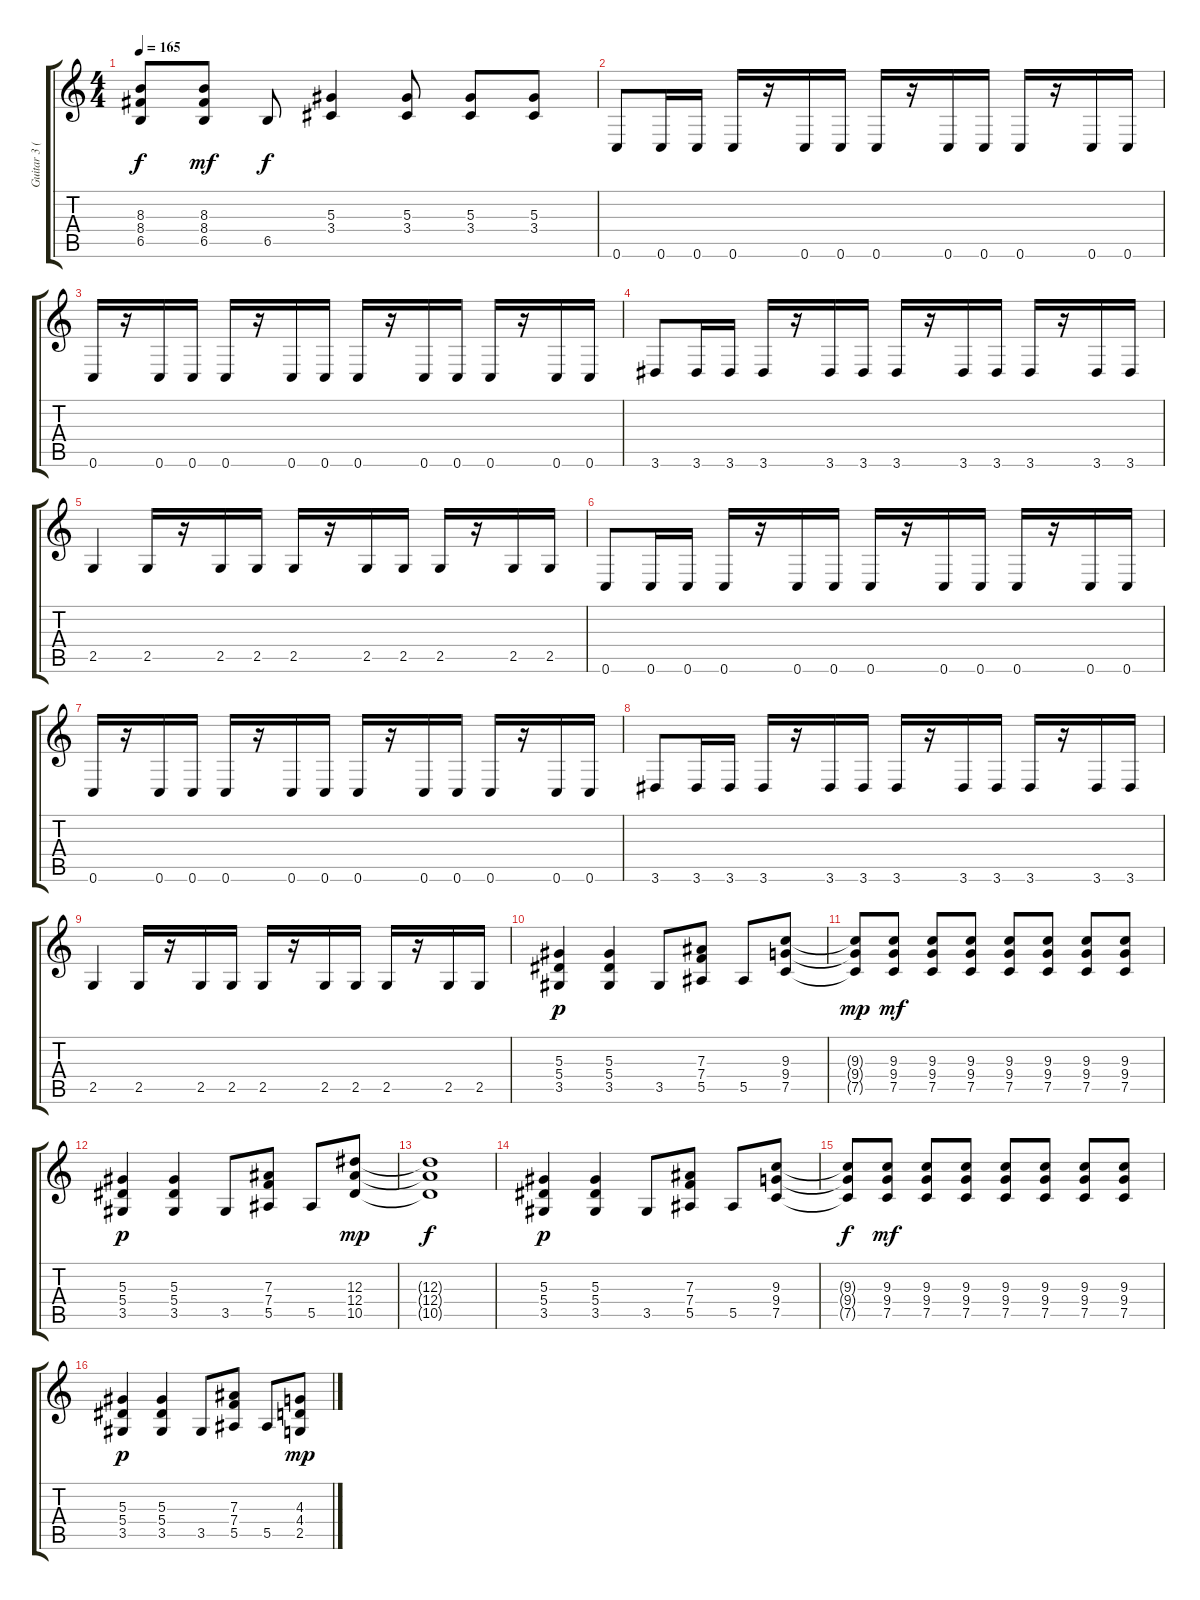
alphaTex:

\track ("Guitar 3 (Rhytm)" "Guitar 3 (") {instrument distortionguitar}
\staff {score tabs}
\tuning (C4 G3 Eb3 Bb2 F2 C2) {hide}
\ts (4 4)
\tempo 165
\clef g2
\ks c
(8.3{t} 8.4{t} 6.5{t}).8{dy f} (8.3 8.4 6.5).8{dy mf} 6.5.8{dy f} (5.3 3.4).4 (5.3 3.4).8 (5.3 3.4).8 (5.3 3.4).8 |
0.6.8{balance 13} 0.6.16 0.6.16 0.6.16 r.16 0.6.16 0.6.16 0.6.16 r.16 0.6.16 0.6.16 0.6.16 r.16 0.6.16 0.6.16 |
0.6.16 r.16 0.6.16 0.6.16 0.6.16 r.16 0.6.16 0.6.16 0.6.16 r.16 0.6.16 0.6.16 0.6.16 r.16 0.6.16 0.6.16 |
3.6.8 3.6.16 3.6.16 3.6.16 r.16 3.6.16 3.6.16 3.6.16 r.16 3.6.16 3.6.16 3.6.16 r.16 3.6.16 3.6.16 |
2.5.4 2.5.16 r.16 2.5.16 2.5.16 2.5.16 r.16 2.5.16 2.5.16 2.5.16 r.16 2.5.16 2.5.16 |
0.6.8 0.6.16 0.6.16 0.6.16 r.16 0.6.16 0.6.16 0.6.16 r.16 0.6.16 0.6.16 0.6.16 r.16 0.6.16 0.6.16 |
0.6.16 r.16 0.6.16 0.6.16 0.6.16 r.16 0.6.16 0.6.16 0.6.16 r.16 0.6.16 0.6.16 0.6.16 r.16 0.6.16 0.6.16 |
3.6.8 3.6.16 3.6.16 3.6.16 r.16 3.6.16 3.6.16 3.6.16 r.16 3.6.16 3.6.16 3.6.16 r.16 3.6.16 3.6.16 |
2.5.4 2.5.16 r.16 2.5.16 2.5.16 2.5.16 r.16 2.5.16 2.5.16 2.5.16 r.16 2.5.16 2.5.16 |
(5.3 5.4 3.5).4{dy p balance 7} (5.3 5.4 3.5).4 3.5.8 (7.3 7.4 5.5).8 5.5.8 (9.3 9.4 7.5).8 |
(9.3{t} 9.4{t} 7.5{t}).8{dy mp} (9.3 9.4 7.5).8{dy mf} (9.3 9.4 7.5).8 (9.3 9.4 7.5).8 (9.3 9.4 7.5).8 (9.3 9.4 7.5).8 (9.3 9.4 7.5).8 (9.3 9.4 7.5).8 |
(5.3 5.4 3.5).4{dy p} (5.3 5.4 3.5).4 3.5.8 (7.3 7.4 5.5).8 5.5.8 (12.3 12.4 10.5).8{dy mp} |
(12.3{t} 12.4{t} 10.5{t}).1{dy f} |
(5.3 5.4 3.5).4{dy p} (5.3 5.4 3.5).4 3.5.8 (7.3 7.4 5.5).8 5.5.8 (9.3 9.4 7.5).8 |
(9.3{t} 9.4{t} 7.5{t}).8{dy f} (9.3 9.4 7.5).8{dy mf} (9.3 9.4 7.5).8 (9.3 9.4 7.5).8 (9.3 9.4 7.5).8 (9.3 9.4 7.5).8 (9.3 9.4 7.5).8 (9.3 9.4 7.5).8 |
(5.3 5.4 3.5).4{dy p} (5.3 5.4 3.5).4 3.5.8 (7.3 7.4 5.5).8 5.5.8 (4.3 4.4 2.5).8{dy mp}
